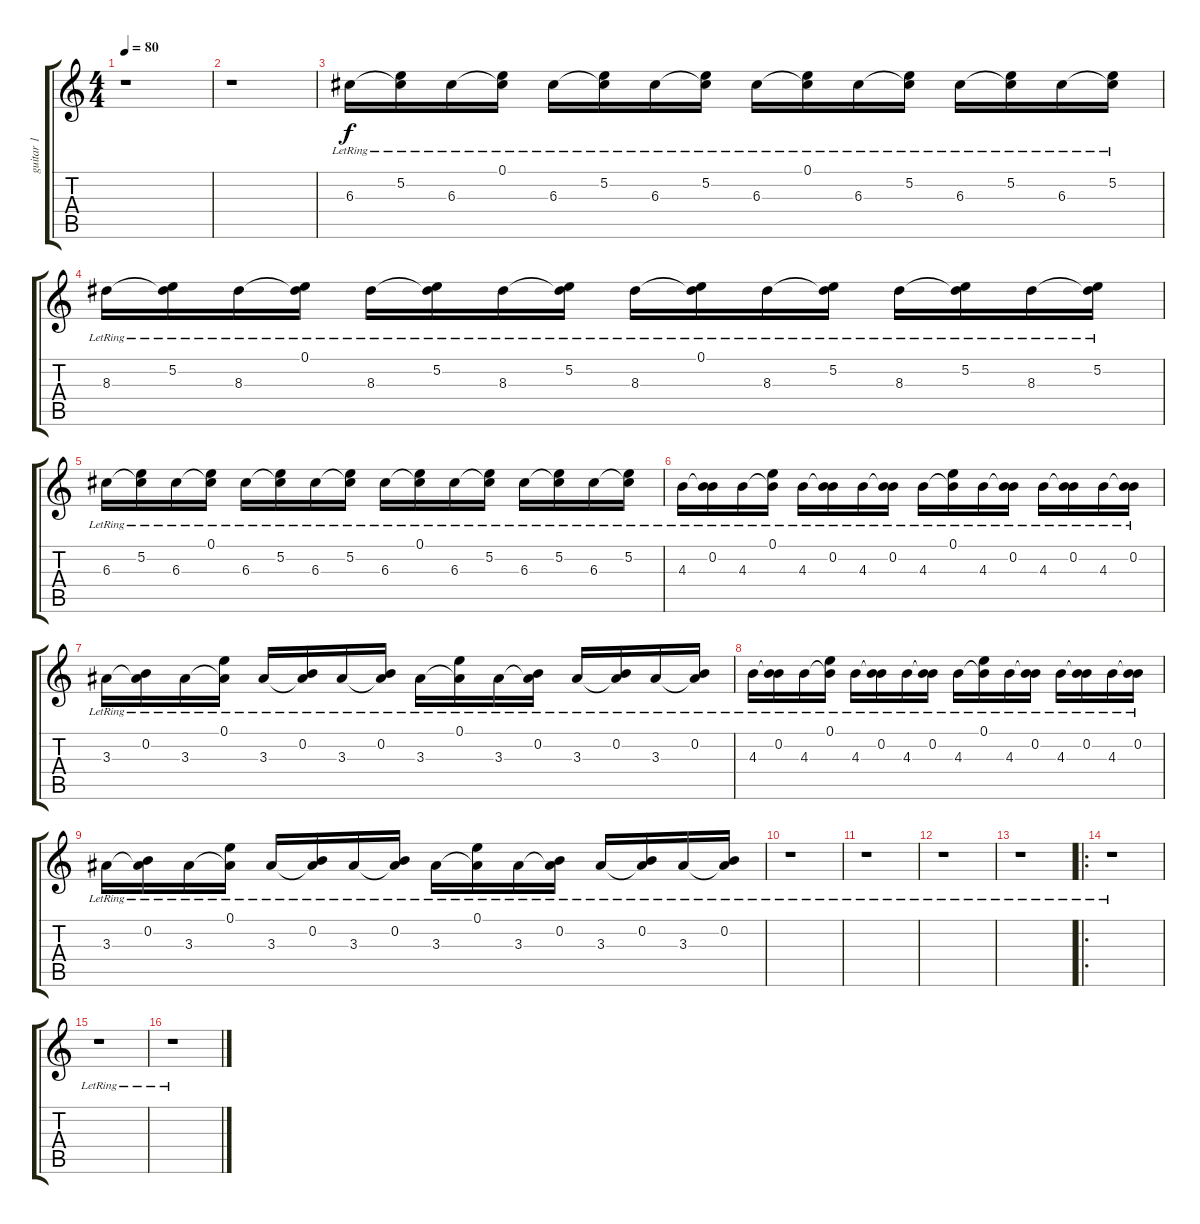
\track ("guitar 1" "guitar 1") {instrument electricguitarclean}
\staff {score tabs}
\tuning (E4 B3 G3 D3 A2 E2) {hide}
\ts (4 4)
\tempo 80
\clef g2
\ks c
r.1{dy mp} |
r.1 |
6.3{lr}.16{dy f} (5.2{lr} 6.3{t}).16 6.3{lr}.16 (0.1{lr} 6.3{t}).16 6.3{lr}.16 (5.2{lr} 6.3{t}).16 6.3{lr}.16 (5.2{lr} 6.3{t}).16 6.3{lr}.16 (0.1{lr} 6.3{t}).16 6.3{lr}.16 (5.2{lr} 6.3{t}).16 6.3{lr}.16 (5.2{lr} 6.3{t}).16 6.3{lr}.16 (5.2{lr} 6.3{t}).16 |
8.3{lr}.16 (5.2{lr} 8.3{t}).16 8.3{lr}.16 (0.1{lr} 8.3{t}).16 8.3{lr}.16 (5.2{lr} 8.3{t}).16 8.3{lr}.16 (5.2{lr} 8.3{t}).16 8.3{lr}.16 (0.1{lr} 8.3{t}).16 8.3{lr}.16 (5.2{lr} 8.3{t}).16 8.3{lr}.16 (5.2{lr} 8.3{t}).16 8.3{lr}.16 (5.2{lr} 8.3{t}).16 |
6.3{lr}.16 (5.2{lr} 6.3{t}).16 6.3{lr}.16 (0.1{lr} 6.3{t}).16 6.3{lr}.16 (5.2{lr} 6.3{t}).16 6.3{lr}.16 (5.2{lr} 6.3{t}).16 6.3{lr}.16 (0.1{lr} 6.3{t}).16 6.3{lr}.16 (5.2{lr} 6.3{t}).16 6.3{lr}.16 (5.2{lr} 6.3{t}).16 6.3{lr}.16 (5.2{lr} 6.3{t}).16 |
4.3{lr}.16 (0.2{lr} 4.3{t}).16 4.3{lr}.16 (0.1{lr} 4.3{t}).16 4.3{lr}.16 (0.2{lr} 4.3{t}).16 4.3{lr}.16 (0.2{lr} 4.3{t}).16 4.3{lr}.16 (0.1{lr} 4.3{t}).16 4.3{lr}.16 (0.2{lr} 4.3{t}).16 4.3{lr}.16 (0.2{lr} 4.3{t}).16 4.3{lr}.16 (0.2{lr} 4.3{t}).16 |
3.3{lr}.16 (0.2{lr} 3.3{t}).16 3.3{lr}.16 (0.1{lr} 3.3{t}).16 3.3{lr}.16 (0.2{lr} 3.3{t}).16 3.3{lr}.16 (0.2{lr} 3.3{t}).16 3.3{lr}.16 (0.1{lr} 3.3{t}).16 3.3{lr}.16 (0.2{lr} 3.3{t}).16 3.3{lr}.16 (0.2{lr} 3.3{t}).16 3.3{lr}.16 (0.2{lr} 3.3{t}).16 |
4.3{lr}.16 (0.2{lr} 4.3{t}).16 4.3{lr}.16 (0.1{lr} 4.3{t}).16 4.3{lr}.16 (0.2{lr} 4.3{t}).16 4.3{lr}.16 (0.2{lr} 4.3{t}).16 4.3{lr}.16 (0.1{lr} 4.3{t}).16 4.3{lr}.16 (0.2{lr} 4.3{t}).16 4.3{lr}.16 (0.2{lr} 4.3{t}).16 4.3{lr}.16 (0.2{lr} 4.3{t}).16 |
3.3{lr}.16 (0.2{lr} 3.3{t}).16 3.3{lr}.16 (0.1{lr} 3.3{t}).16 3.3{lr}.16 (0.2{lr} 3.3{t}).16 3.3{lr}.16 (0.2{lr} 3.3{t}).16 3.3{lr}.16 (0.1{lr} 3.3{t}).16 3.3{lr}.16 (0.2{lr} 3.3{t}).16 3.3{lr}.16 (0.2{lr} 3.3{t}).16 3.3{lr}.16 (0.2{lr} 3.3{t}).16 |
r.1 |
r.1 |
r.1 |
r.1 |
\ro
r.1 |
r.1 |
r.1
